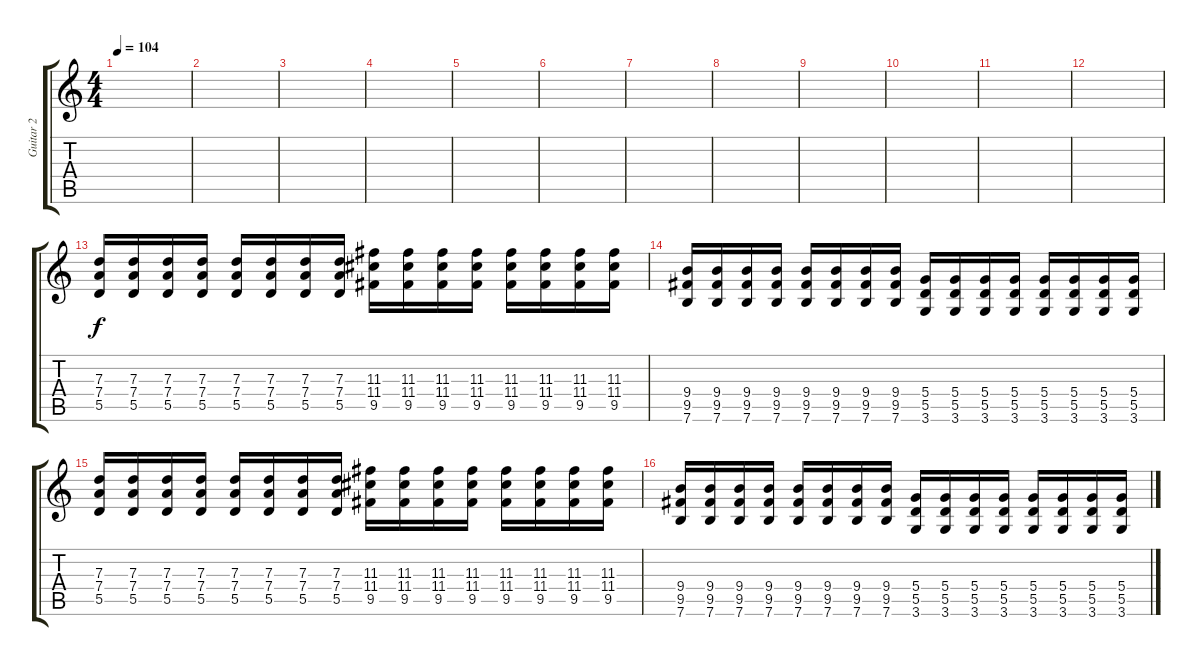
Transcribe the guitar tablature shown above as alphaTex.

\track ("Guitar 2" "Guitar 2") {instrument overdrivenguitar}
\staff {score tabs}
\tuning (E4 B3 G3 D3 A2 E2) {hide}
\ts (4 4)
\tempo 104
\clef g2
\ks c
|
|
|
|
|
|
|
|
|
|
|
|
(7.3 7.4 5.5).16 (7.3 7.4 5.5).16 (7.3 7.4 5.5).16 (7.3 7.4 5.5).16 (7.3 7.4 5.5).16 (7.3 7.4 5.5).16 (7.3 7.4 5.5).16 (7.3 7.4 5.5).16 (11.3 11.4 9.5).16 (11.3 11.4 9.5).16 (11.3 11.4 9.5).16 (11.3 11.4 9.5).16 (11.3 11.4 9.5).16 (11.3 11.4 9.5).16 (11.3 11.4 9.5).16 (11.3 11.4 9.5).16 |
(9.4 9.5 7.6).16 (9.4 9.5 7.6).16 (9.4 9.5 7.6).16 (9.4 9.5 7.6).16 (9.4 9.5 7.6).16 (9.4 9.5 7.6).16 (9.4 9.5 7.6).16 (9.4 9.5 7.6).16 (5.4 5.5 3.6).16 (5.4 5.5 3.6).16 (5.4 5.5 3.6).16 (5.4 5.5 3.6).16 (5.4 5.5 3.6).16 (5.4 5.5 3.6).16 (5.4 5.5 3.6).16 (5.4 5.5 3.6).16 |
(7.3 7.4 5.5).16 (7.3 7.4 5.5).16 (7.3 7.4 5.5).16 (7.3 7.4 5.5).16 (7.3 7.4 5.5).16 (7.3 7.4 5.5).16 (7.3 7.4 5.5).16 (7.3 7.4 5.5).16 (11.3 11.4 9.5).16 (11.3 11.4 9.5).16 (11.3 11.4 9.5).16 (11.3 11.4 9.5).16 (11.3 11.4 9.5).16 (11.3 11.4 9.5).16 (11.3 11.4 9.5).16 (11.3 11.4 9.5).16 |
(9.4 9.5 7.6).16 (9.4 9.5 7.6).16 (9.4 9.5 7.6).16 (9.4 9.5 7.6).16 (9.4 9.5 7.6).16 (9.4 9.5 7.6).16 (9.4 9.5 7.6).16 (9.4 9.5 7.6).16 (5.4 5.5 3.6).16 (5.4 5.5 3.6).16 (5.4 5.5 3.6).16 (5.4 5.5 3.6).16 (5.4 5.5 3.6).16 (5.4 5.5 3.6).16 (5.4 5.5 3.6).16 (5.4 5.5 3.6).16
